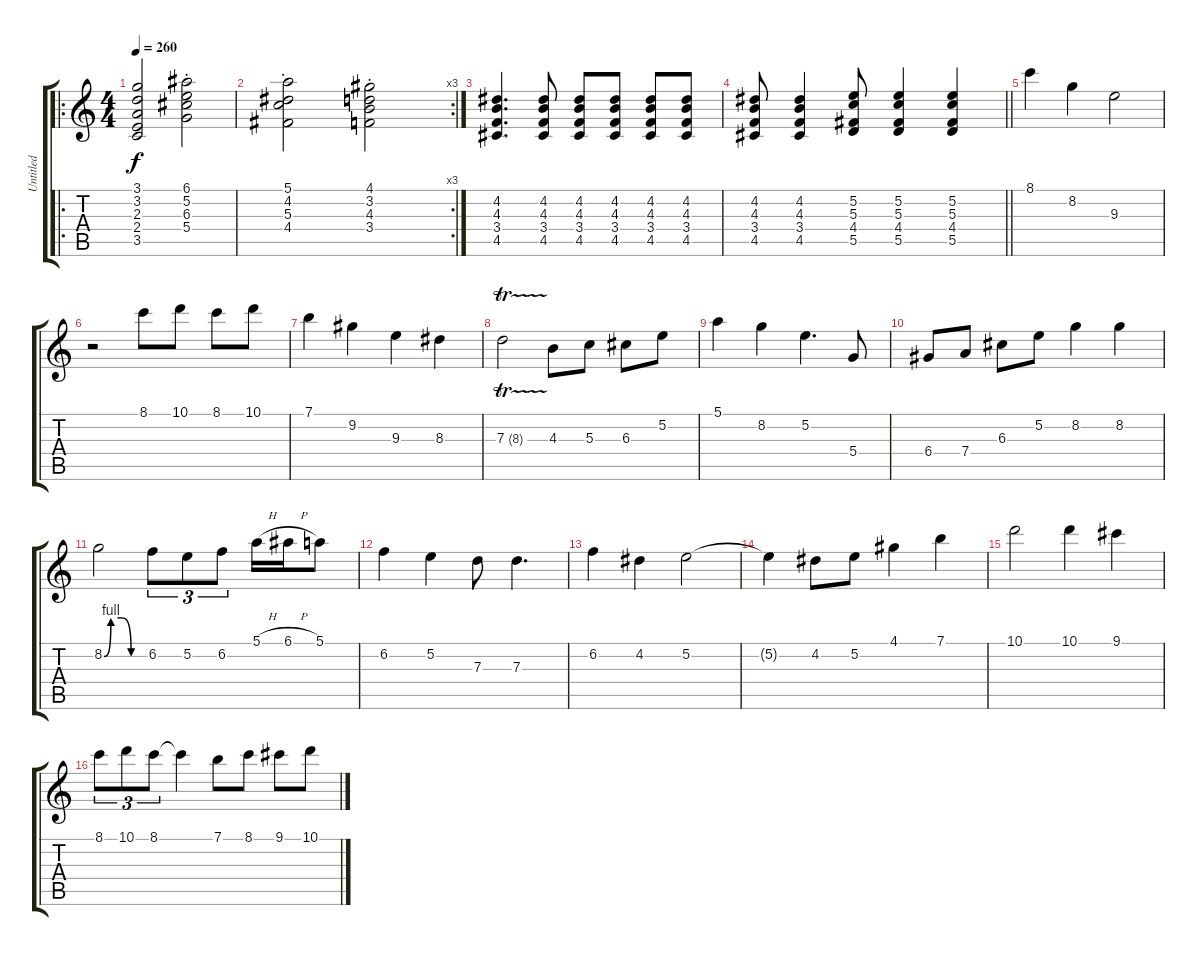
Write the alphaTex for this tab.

\track ("Untitled" "Untitled") {instrument acousticguitarsteel}
\staff {score tabs}
\tuning (E4 B3 G3 D3 A2 E2) {hide}
\ro
\ts (4 4)
\tempo 260
\clef g2
\ks c
(3.1 3.2 2.3 2.4 3.5).2{dy f instrument acousticguitarsteel} (6.1{st} 5.2{st} 6.3{st} 5.4{st}).2 |
\rc 3
(5.1{st} 4.2{st} 5.3{st} 4.4{st}).2 (4.1{st} 3.2{st} 4.3{st} 3.4{st}).2 |
(4.2 4.3 3.4 4.5).4{d} (4.2 4.3 3.4 4.5).8 (4.2 4.3 3.4 4.5).8 (4.2 4.3 3.4 4.5).8 (4.2 4.3 3.4 4.5).8 (4.2 4.3 3.4 4.5).8 |
\barLineRight lightlight
(4.2 4.3 3.4 4.5).8 (4.2 4.3 3.4 4.5).4 (5.2 5.3 4.4 5.5).8 (5.2 5.3 4.4 5.5).4 (5.2 5.3 4.4 5.5).4 |
8.1.4 8.2.4 9.3.2 |
r.2 8.1.8 10.1.8 8.1.8 10.1.8 |
7.1.4 9.2.4 9.3.4 8.3.4 |
7.3{tr (8 32)}.2 4.3.8 5.3.8 6.3.8 5.2.8 |
5.1.4 8.2.4 5.2.4{d} 5.4.8 |
6.4.8 7.4.8 6.3.8 5.2.8 8.2.4 8.2.4 |
8.2{be (custom 0 0 10 4 25 4 40 0 60 0)}.2 6.2.8{tu (3 2)} 5.2.8{tu (3 2)} 6.2.8{tu (3 2)} 5.1{h}.16 6.1{h}.16 5.1.8 |
6.2.4 5.2.4 7.3.8 7.3.4{d} |
6.2.4 4.2.4 5.2.2 |
5.2{t}.4 4.2.8 5.2.8 4.1.4 7.1.4 |
10.1.2 10.1.4 9.1.4 |
8.1.8{tu (3 2)} 10.1.8{tu (3 2)} 8.1.8{tu (3 2)} 8.1{t}.4 7.1.8 8.1.8 9.1.8 10.1.8
